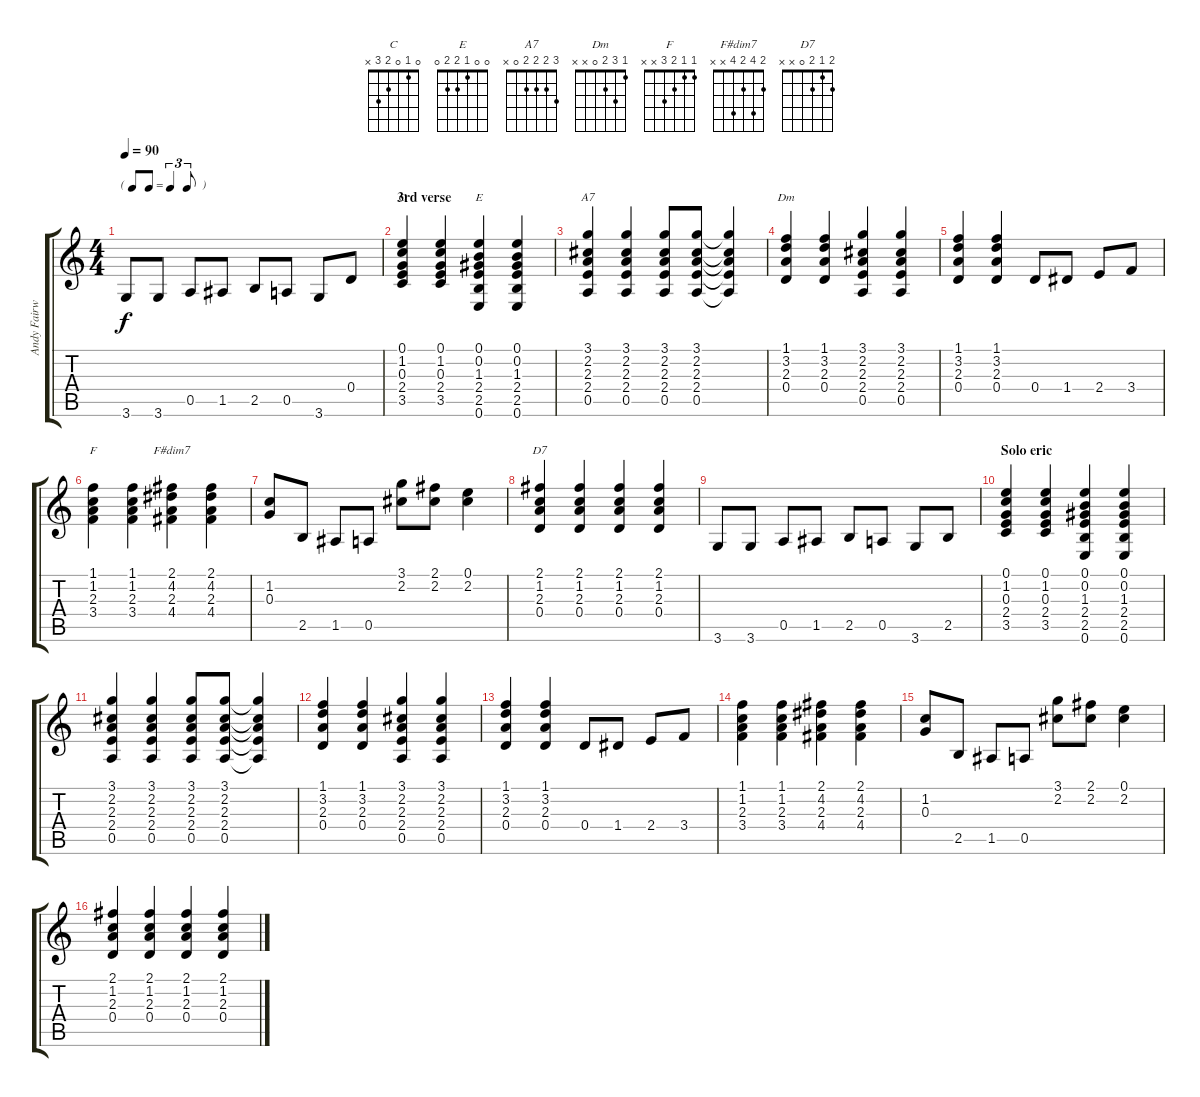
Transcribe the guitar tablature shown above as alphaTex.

\track ("Andy Fairweather Low" "Andy Fairw") {instrument acousticguitarsteel}
\staff {score tabs}
\tuning (E4 B3 G3 D3 A2 E2) {hide}
\chord ("C" 0 1 0 2 3 x)
\chord ("E" 0 0 1 2 2 0)
\chord ("A7" 3 2 2 2 0 x)
\chord ("Dm" 1 3 2 0 x x)
\chord ("F" 1 1 2 3 x x)
\chord ("F#dim7" 2 4 2 4 x x)
\chord ("D7" 2 1 2 0 x x)
\ts (4 4)
\tf triplet8th
\tempo 90
\clef g2
\ks c
3.6.8{dy f} 3.6.8 0.5.8 1.5.8 2.5.8 0.5.8 3.6.8 0.4.8 |
\section ("" "3rd verse")
(0.1 1.2 0.3 2.4 3.5).4{ch "C"} (0.1 1.2 0.3 2.4 3.5).4 (0.1 0.2 1.3 2.4 2.5 0.6).4{ch "E"} (0.1 0.2 1.3 2.4 2.5 0.6).4 |
(3.1 2.2 2.3 2.4 0.5).4{ch "A7"} (3.1 2.2 2.3 2.4 0.5).4 (3.1 2.2 2.3 2.4 0.5).8 (3.1 2.2 2.3 2.4 0.5).8 (3.1{t} 2.2{t} 2.3{t} 2.4{t} 0.5{t}).4 |
(1.1 3.2 2.3 0.4).4{ch "Dm"} (1.1 3.2 2.3 0.4).4 (3.1 2.2 2.3 2.4 0.5).4 (3.1 2.2 2.3 2.4 0.5).4 |
(1.1 3.2 2.3 0.4).4 (1.1 3.2 2.3 0.4).4 0.4.8 1.4.8 2.4.8 3.4.8 |
(1.1 1.2 2.3 3.4).4{ch "F"} (1.1 1.2 2.3 3.4).4 (2.1 4.2 2.3 4.4).4{ch "F#dim7"} (2.1 4.2 2.3 4.4).4 |
(1.2 0.3).8 2.5.8 1.5.8 0.5.8 (3.1 2.2).8 (2.1 2.2).8 (0.1 2.2).4 |
(2.1 1.2 2.3 0.4).4{ch "D7"} (2.1 1.2 2.3 0.4).4 (2.1 1.2 2.3 0.4).4 (2.1 1.2 2.3 0.4).4 |
3.6.8 3.6.8 0.5.8 1.5.8 2.5.8 0.5.8 3.6.8 2.5.8 |
\section ("" "Solo eric")
(0.1 1.2 0.3 2.4 3.5).4 (0.1 1.2 0.3 2.4 3.5).4 (0.1 0.2 1.3 2.4 2.5 0.6).4 (0.1 0.2 1.3 2.4 2.5 0.6).4 |
(3.1 2.2 2.3 2.4 0.5).4 (3.1 2.2 2.3 2.4 0.5).4 (3.1 2.2 2.3 2.4 0.5).8 (3.1 2.2 2.3 2.4 0.5).8 (3.1{t} 2.2{t} 2.3{t} 2.4{t} 0.5{t}).4 |
(1.1 3.2 2.3 0.4).4 (1.1 3.2 2.3 0.4).4 (3.1 2.2 2.3 2.4 0.5).4 (3.1 2.2 2.3 2.4 0.5).4 |
(1.1 3.2 2.3 0.4).4 (1.1 3.2 2.3 0.4).4 0.4.8 1.4.8 2.4.8 3.4.8 |
(1.1 1.2 2.3 3.4).4 (1.1 1.2 2.3 3.4).4 (2.1 4.2 2.3 4.4).4 (2.1 4.2 2.3 4.4).4 |
(1.2 0.3).8 2.5.8 1.5.8 0.5.8 (3.1 2.2).8 (2.1 2.2).8 (0.1 2.2).4 |
(2.1 1.2 2.3 0.4).4 (2.1 1.2 2.3 0.4).4 (2.1 1.2 2.3 0.4).4 (2.1 1.2 2.3 0.4).4
